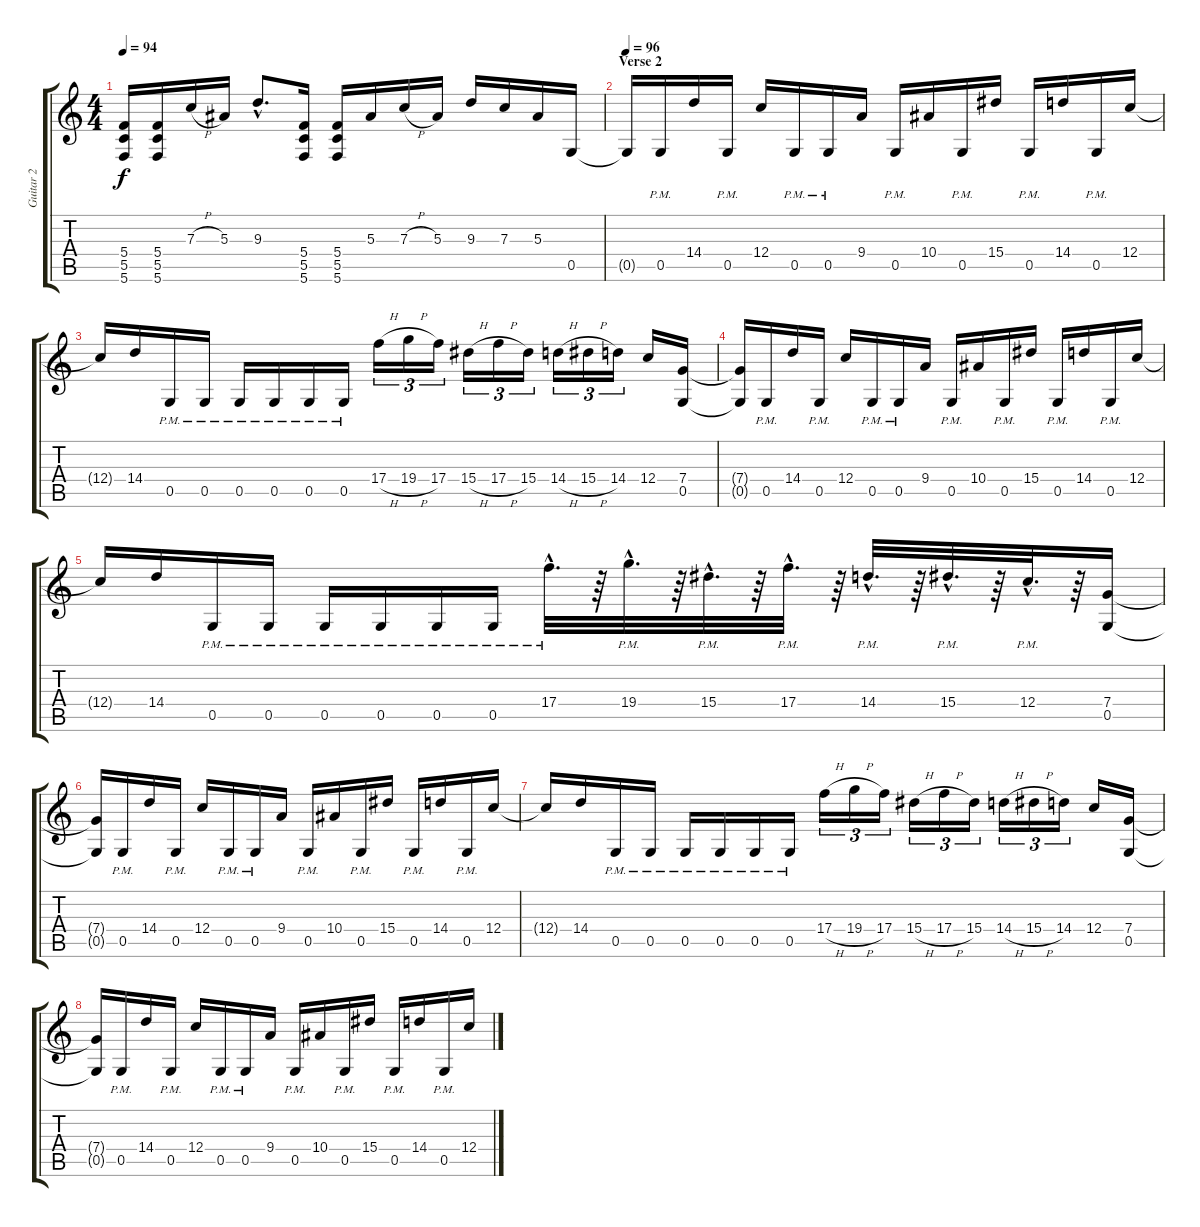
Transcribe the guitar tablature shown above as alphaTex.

\track ("Guitar 2" "Guitar 2") {instrument overdrivenguitar}
\staff {score tabs}
\tuning (D4 A3 F3 C3 G2 C2) {hide}
\ts (4 4)
\tempo 94
\clef g2
\ks c
(5.4{t} 5.5{t} 5.6{t}).16{dy f} (5.4 5.5 5.6).16 7.3{h}.16 5.3.16 9.3{hac}.8{d} (5.4 5.5 5.6).16 (5.4 5.5 5.6).16 5.3.16 7.3{h}.16 5.3.16 9.3.16 7.3.16 5.3.16 0.5.16 |
\section ("" "Verse 2")
\tempo 96
0.5{t}.16 0.5{pm}.16 14.4.16 0.5{pm}.16 12.4.16 0.5{pm}.16 0.5{pm}.16 9.4.16 0.5{pm}.16 10.4.16 0.5{pm}.16 15.4.16 0.5{pm}.16 14.4.16 0.5{pm}.16 12.4.16 |
12.4{t}.16 14.4.16 0.5{pm}.16 0.5{pm}.16 0.5{pm}.16 0.5{pm}.16 0.5{pm}.16 0.5{pm}.16 17.4{h}.16{tu (3 2)} 19.4{h}.16{tu (3 2)} 17.4.16{tu (3 2)} 15.4{h}.16{tu (3 2)} 17.4{h}.16{tu (3 2)} 15.4.16{tu (3 2)} 14.4{h}.16{tu (3 2)} 15.4{h}.16{tu (3 2)} 14.4.16{tu (3 2)} 12.4.16 (7.4 0.5).16 |
(7.4{t} 0.5{t}).16 0.5{pm}.16 14.4.16 0.5{pm}.16 12.4.16 0.5{pm}.16 0.5{pm}.16 9.4.16 0.5{pm}.16 10.4.16 0.5{pm}.16 15.4.16 0.5{pm}.16 14.4.16 0.5{pm}.16 12.4.16 |
12.4{t}.16 14.4.16 0.5{pm}.16 0.5{pm}.16 0.5{pm}.16 0.5{pm}.16 0.5{pm}.16 0.5{pm}.16 17.4{hac pm}.32{d} r.64 19.4{hac pm}.32{d} r.64 15.4{hac pm}.32{d} r.64 17.4{hac pm}.32{d} r.64 14.4{hac pm}.32{d} r.64 15.4{hac pm}.32{d} r.64 12.4{hac pm}.32{d} r.64 (7.4 0.5).16 |
(7.4{t} 0.5{t}).16 0.5{pm}.16 14.4.16 0.5{pm}.16 12.4.16 0.5{pm}.16 0.5{pm}.16 9.4.16 0.5{pm}.16 10.4.16 0.5{pm}.16 15.4.16 0.5{pm}.16 14.4.16 0.5{pm}.16 12.4.16 |
12.4{t}.16 14.4.16 0.5{pm}.16 0.5{pm}.16 0.5{pm}.16 0.5{pm}.16 0.5{pm}.16 0.5{pm}.16 17.4{h}.16{tu (3 2)} 19.4{h}.16{tu (3 2)} 17.4.16{tu (3 2)} 15.4{h}.16{tu (3 2)} 17.4{h}.16{tu (3 2)} 15.4.16{tu (3 2)} 14.4{h}.16{tu (3 2)} 15.4{h}.16{tu (3 2)} 14.4.16{tu (3 2)} 12.4.16 (7.4 0.5).16 |
(7.4{t} 0.5{t}).16 0.5{pm}.16 14.4.16 0.5{pm}.16 12.4.16 0.5{pm}.16 0.5{pm}.16 9.4.16 0.5{pm}.16 10.4.16 0.5{pm}.16 15.4.16 0.5{pm}.16 14.4.16 0.5{pm}.16 12.4.16
